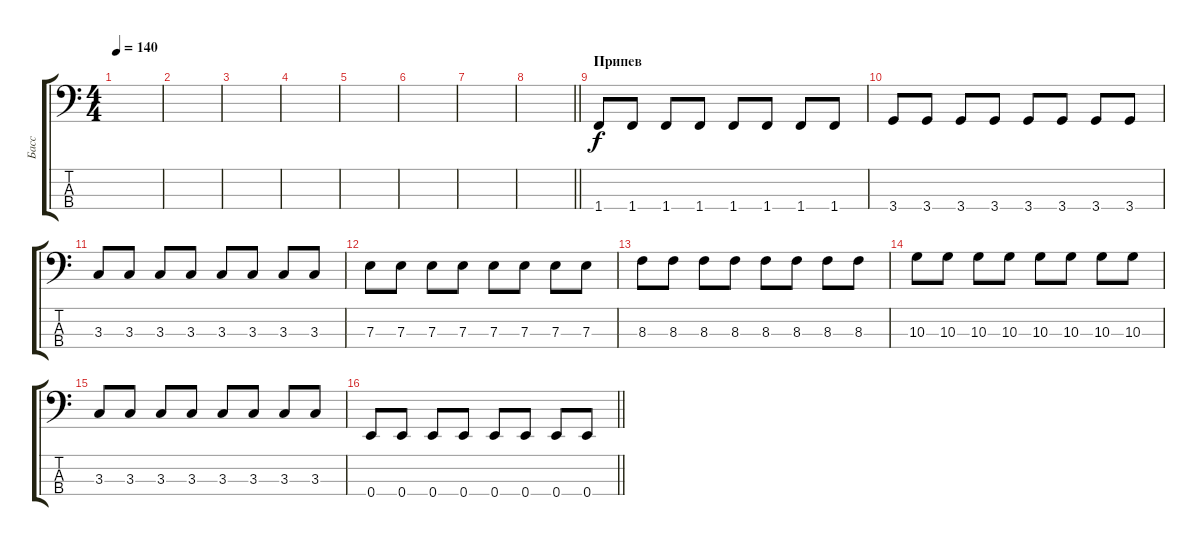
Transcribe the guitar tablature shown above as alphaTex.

\track ("Басс" "Басс") {instrument electricbassfinger}
\staff {score tabs}
\tuning (G2 D2 A1 E1) {hide}
\ts (4 4)
\tempo 140
\clef f4
\ks c
|
|
|
|
|
|
|
\barLineRight lightlight
|
\section ("" "Припев")
1.4.8 1.4.8 1.4.8 1.4.8 1.4.8 1.4.8 1.4.8 1.4.8 |
3.4.8 3.4.8 3.4.8 3.4.8 3.4.8 3.4.8 3.4.8 3.4.8 |
3.3.8 3.3.8 3.3.8 3.3.8 3.3.8 3.3.8 3.3.8 3.3.8 |
7.3.8 7.3.8 7.3.8 7.3.8 7.3.8 7.3.8 7.3.8 7.3.8 |
8.3.8 8.3.8 8.3.8 8.3.8 8.3.8 8.3.8 8.3.8 8.3.8 |
10.3.8 10.3.8 10.3.8 10.3.8 10.3.8 10.3.8 10.3.8 10.3.8 |
3.3.8 3.3.8 3.3.8 3.3.8 3.3.8 3.3.8 3.3.8 3.3.8 |
\barLineRight lightlight
0.4.8 0.4.8 0.4.8 0.4.8 0.4.8 0.4.8 0.4.8 0.4.8
